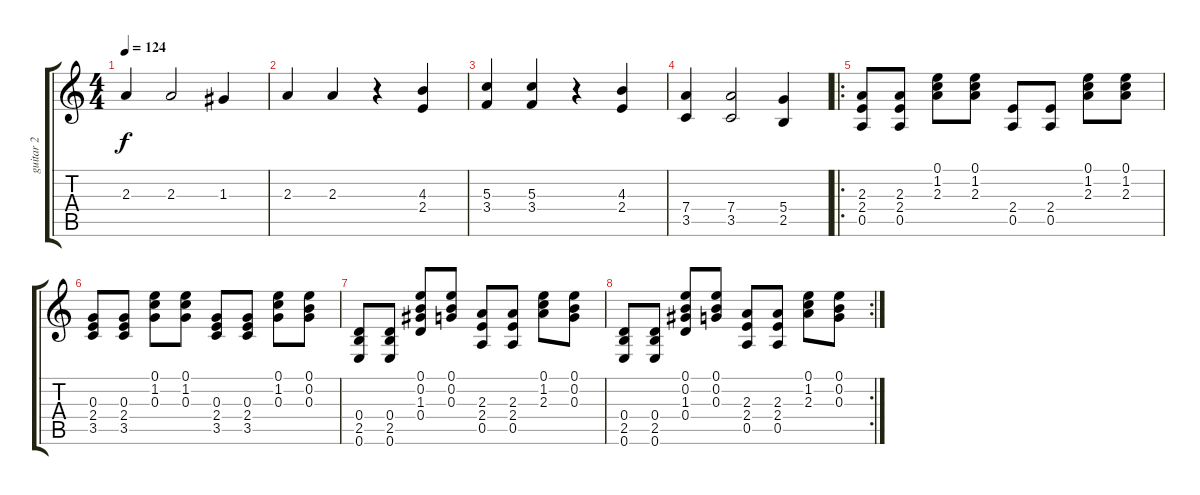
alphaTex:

\track ("guitar 2" "guitar 2") {instrument acousticguitarsteel}
\staff {score tabs}
\tuning (E4 B3 G3 D3 A2 E2) {hide}
\ts (4 4)
\tempo 124
\clef g2
\ks c
2.3.4{dy f instrument acousticguitarsteel} 2.3.2 1.3.4 |
2.3.4 2.3.4 r.4 (4.3 2.4).4 |
(5.3 3.4).4 (5.3 3.4).4 r.4 (4.3 2.4).4 |
(7.4 3.5).4 (7.4 3.5).2 (5.4 2.5).4 |
\ro
(2.3 2.4 0.5).8 (2.3 2.4 0.5).8 (0.1 1.2 2.3).8 (0.1 1.2 2.3).8 (2.4 0.5).8 (2.4 0.5).8 (0.1 1.2 2.3).8 (0.1 1.2 2.3).8 |
(0.3 2.4 3.5).8 (0.3 2.4 3.5).8 (0.1 1.2 0.3).8 (0.1 1.2 0.3).8 (0.3 2.4 3.5).8 (0.3 2.4 3.5).8 (0.1 1.2 0.3).8 (0.1 0.2 0.3).8 |
(0.4 2.5 0.6).8 (0.4 2.5 0.6).8 (0.1 0.2 1.3 0.4).8 (0.1 0.2 0.3).8 (2.3 2.4 0.5).8 (2.3 2.4 0.5).8 (0.1 1.2 2.3).8 (0.1 0.2 0.3).8 |
\rc 2
(0.4 2.5 0.6).8 (0.4 2.5 0.6).8 (0.1 0.2 1.3 0.4).8 (0.1 0.2 0.3).8 (2.3 2.4 0.5).8 (2.3 2.4 0.5).8 (0.1 1.2 2.3).8 (0.1 0.2 0.3).8
